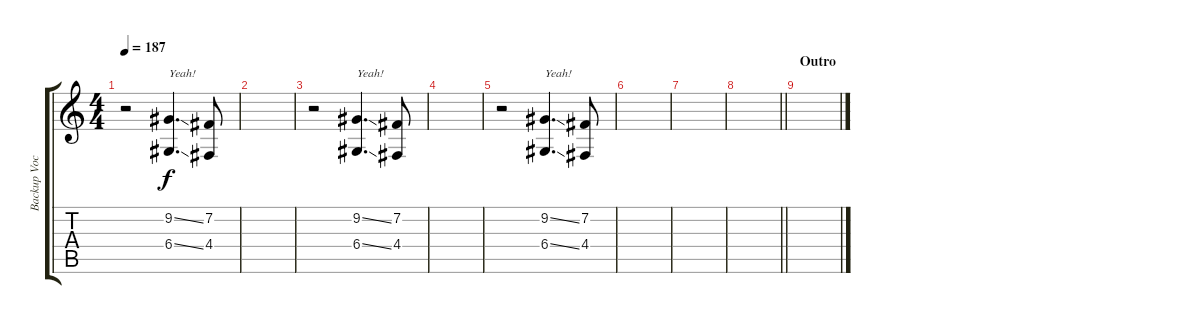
\track ("Backup Vocals" "Backup Voc") {instrument bassoon}
\staff {score tabs}
\tuning (E4 B3 G3 D3 A2 E2) {hide}
\ts (4 4)
\tempo 187
\clef g2
\ks c
r.2{dy mf instrument clarinet} (9.2{ss} 6.4{ss}).4{d txt "Yeah!" dy f} (7.2 4.4).8 |
|
r.2 (9.2{ss} 6.4{ss}).4{d txt "Yeah!"} (7.2 4.4).8 |
|
r.2 (9.2{ss} 6.4{ss}).4{d txt "Yeah!"} (7.2 4.4).8 |
|
|
\barLineRight lightlight
|
\section ("" "Outro")
